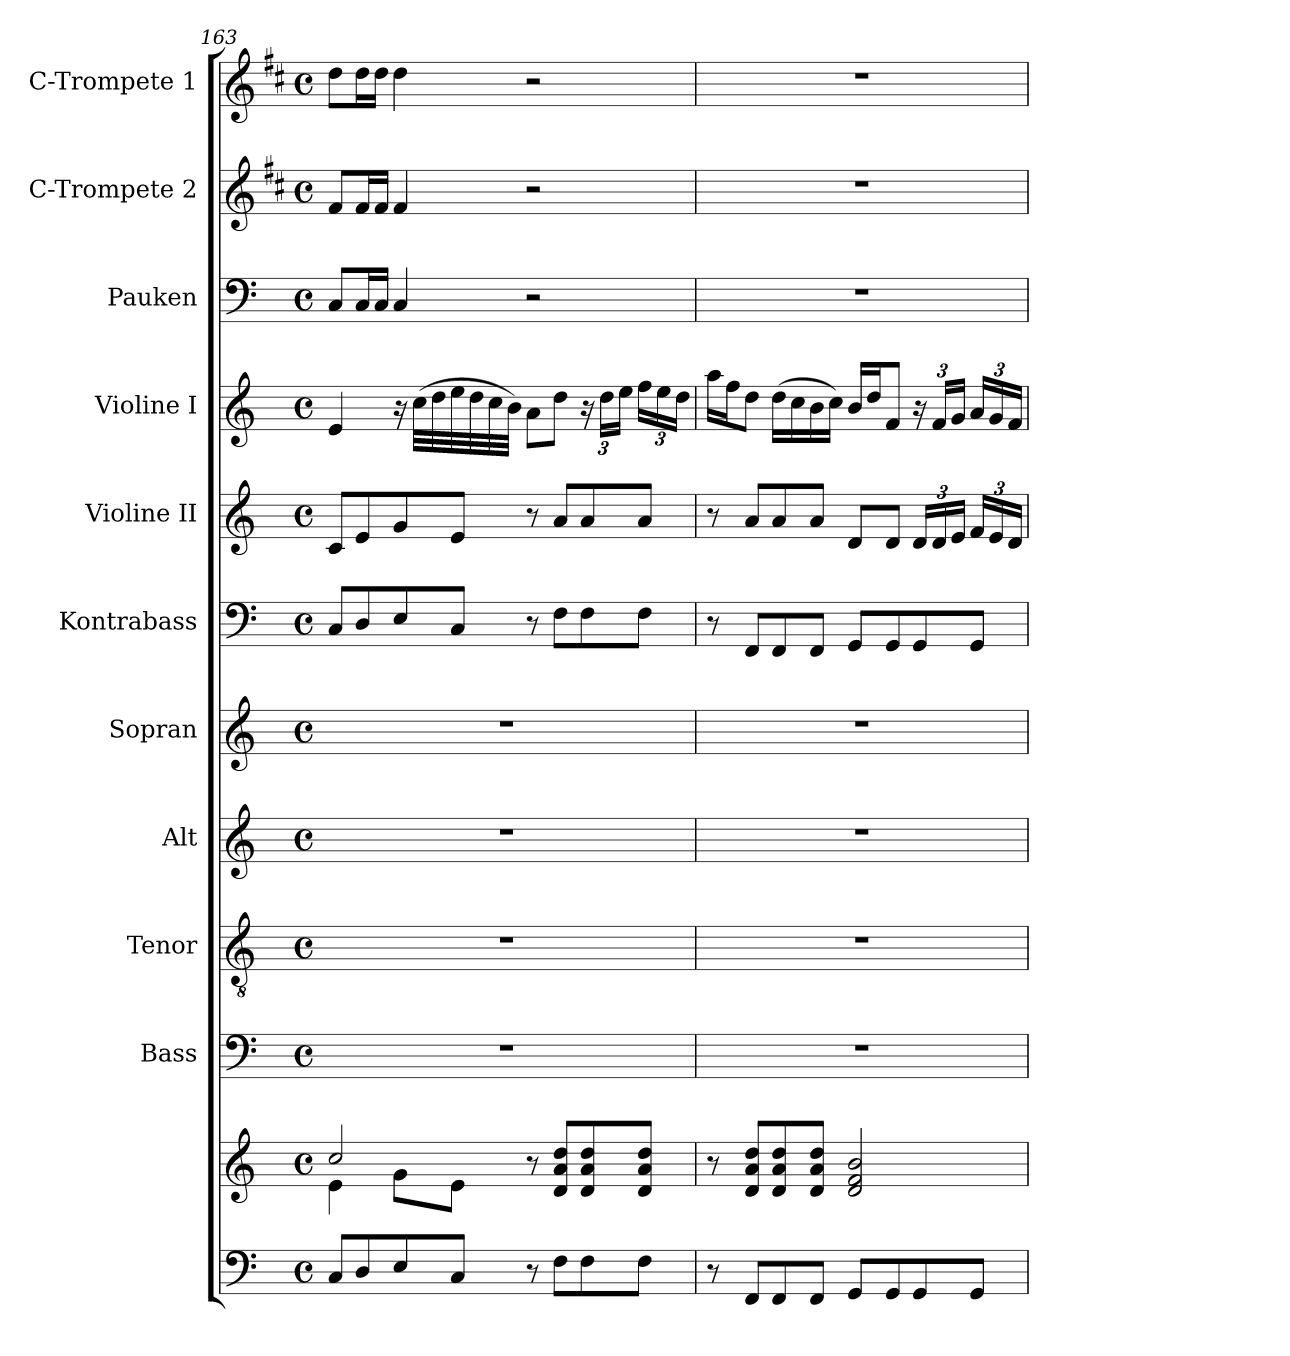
**kern	**kern	**kern	**kern	**kern	**kern	**kern	**kern	**kern	**kern	**kern	**kern
*part11	*part11	*part10	*part9	*part8	*part7	*part6	*part5	*part4	*part3	*part2	*part1
*staff12	*staff11	*staff10	*staff9	*staff8	*staff7	*staff6	*staff5	*staff4	*staff3	*staff2	*staff1
*	*	*I"Bass	*I"Tenor	*I"Alt	*I"Sopran	*I"Kontrabass	*I"Violine II	*I"Violine I	*I"Pauken	*I"C-Trompete 2	*I"C-Trompete 1
*	*	*I'B.	*I'T.	*I'A.	*I'S.	*I'Kb.	*I'Vl. II	*I'Vl. I	*I'Pk.	*I'C Trp. 2	*I'C Trp. 1
!!LO:PB:g=z
*clefF4	*clefG2	*clefF4	*clefGv2	*clefG2	*clefG2	*clefF4	*clefG2	*clefG2	*clefF4	*clefG2	*clefG2
*	*	*	*	*	*	*ITrd7c12	*	*	*	*ITrd1c2	*ITrd1c2
*k[]	*k[]	*k[]	*k[]	*k[]	*k[]	*k[]	*k[]	*k[]	*k[]	*k[]	*k[]
*C:	*C:	*C:	*C:	*C:	*C:	*C:	*C:	*C:	*C:	*C:	*C:
*M4/4	*M4/4	*M4/4	*M4/4	*M4/4	*M4/4	*M4/4	*M4/4	*M4/4	*M4/4	*M4/4	*M4/4
*met(c)	*met(c)	*met(c)	*met(c)	*met(c)	*met(c)	*met(c)	*met(c)	*met(c)	*met(c)	*met(c)	*met(c)
=163	=163	=163	=163	=163	=163	=163	=163	=163	=163	=163	=163
*	*^	*	*	*	*	*	*	*	*	*	*
8C/L	2cc/	4e\	1r	1r	1r	1r	8CC/L	8c/L	4e/	8C/L	8e/L	8cc\L
8D/	.	.	.	.	.	.	8DD/	8e/	.	16C/L	16e/L	16cc\L
.	.	.	.	.	.	.	.	.	.	16C/JJ	16e/JJ	16cc\JJ
8E/	.	8g\L	.	.	.	.	8EE/	8g/	16r	4C/	4e/	4cc\
.	.	.	.	.	.	.	.	.	(>32cc\LLL	.	.	.
.	.	.	.	.	.	.	.	.	32dd\	.	.	.
8C/J	.	8e\J	.	.	.	.	8CC/J	8e/J	32ee\	.	.	.
.	.	.	.	.	.	.	.	.	32dd\	.	.	.
.	.	.	.	.	.	.	.	.	32cc\	.	.	.
.	.	.	.	.	.	.	.	.	32b\JJJ)	.	.	.
8r	8r	2ryy	.	.	.	.	8r	8r	8a\L	2r	2r	2r
8F\L	8d/ 8a/ 8dd/L	.	.	.	.	.	8FF\L	8a/L	8dd\J	.	.	.
*	*	*	*	*	*	*	*	*	*Xbrackettup	*	*	*
8F\	8d/ 8a/ 8dd/	.	.	.	.	.	8FF\	8a/	24r	.	.	.
.	.	.	.	.	.	.	.	.	24dd\LL	.	.	.
.	.	.	.	.	.	.	.	.	24ee\JJ	.	.	.
8F\J	8d/ 8a/ 8dd/J	.	.	.	.	.	8FF\J	8a/J	24ff\LL	.	.	.
.	.	.	.	.	.	.	.	.	24ee\	.	.	.
.	.	.	.	.	.	.	.	.	24dd\JJ	.	.	.
*	*v	*v	*	*	*	*	*	*	*	*	*	*
=164	=164	=164	=164	=164	=164	=164	=164	=164	=164	=164	=164
8r	8r	1r	1r	1r	1r	8r	8r	16aa\LL	1r	1r	1r
.	.	.	.	.	.	.	.	16ff\J	.	.	.
8FF/L	8d/ 8a/ 8dd/L	.	.	.	.	8FFF/L	8a/L	8dd\J	.	.	.
8FF/	8d/ 8a/ 8dd/	.	.	.	.	8FFF/	8a/	(>16dd\LL	.	.	.
.	.	.	.	.	.	.	.	16cc\	.	.	.
8FF/J	8d/ 8a/ 8dd/J	.	.	.	.	8FFF/J	8a/J	16b\	.	.	.
.	.	.	.	.	.	.	.	16cc\JJ)	.	.	.
8GG/L	2d/ 2f/ 2b/	.	.	.	.	8GGG/L	8d/L	16b/LL	.	.	.
.	.	.	.	.	.	.	.	16dd/J	.	.	.
8GG/	.	.	.	.	.	8GGG/	8d/J	8f/J	.	.	.
*	*	*	*	*	*	*	*Xbrackettup	*	*	*	*
8GG/	.	.	.	.	.	8GGG/	24d/LL	24r	.	.	.
.	.	.	.	.	.	.	24d/	24f/LL	.	.	.
.	.	.	.	.	.	.	24e/JJ	24g/JJ	.	.	.
8GG/J	.	.	.	.	.	8GGG/J	24f/LL	24a/LL	.	.	.
.	.	.	.	.	.	.	24e/	24g/	.	.	.
.	.	.	.	.	.	.	24d/JJ	24f/JJ	.	.	.
=	=	=	=	=	=	=	=	=	=	=	=
*-	*-	*-	*-	*-	*-	*-	*-	*-	*-	*-	*-
